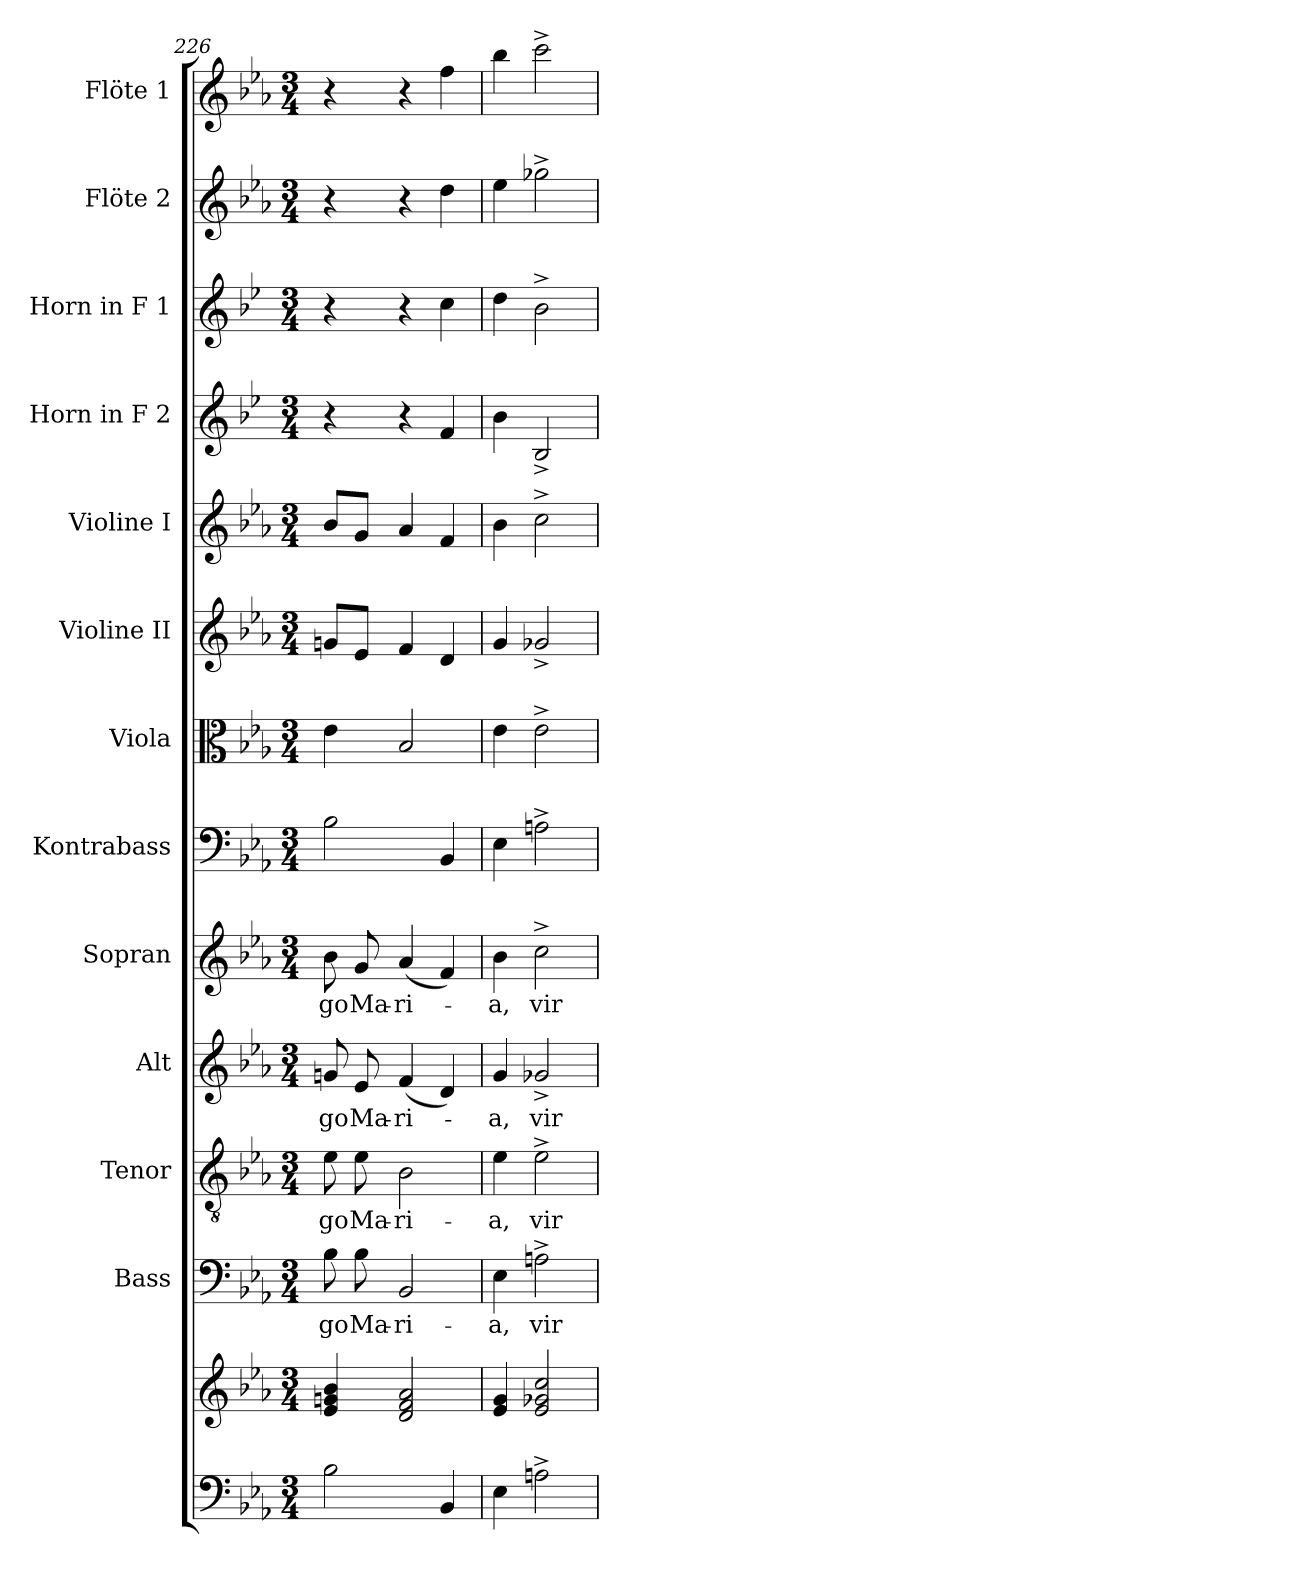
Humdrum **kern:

**kern	**kern	**kern	**text	**kern	**text	**kern	**text	**kern	**text	**kern	**kern	**kern	**kern	**kern	**kern	**kern	**kern
*part13	*part13	*part12	*part12	*part11	*part11	*part10	*part10	*part9	*part9	*part8	*part7	*part6	*part5	*part4	*part3	*part2	*part1
*staff14	*staff13	*staff12	*staff12	*staff11	*staff11	*staff10	*staff10	*staff9	*staff9	*staff8	*staff7	*staff6	*staff5	*staff4	*staff3	*staff2	*staff1
*	*	*I"Bass	*	*I"Tenor	*	*I"Alt	*	*I"Sopran	*	*I"Kontrabass	*I"Viola	*I"Violine II	*I"Violine I	*I"Horn in F 2	*I"Horn in F 1	*I"Flöte 2	*I"Flöte 1
*	*	*I'B.	*	*I'T.	*	*I'A.	*	*I'S.	*	*I'Kb.	*I'Vla.	*I'Vl. II	*I'Vl. I	*I'Hrn. F 2	*I'Hrn. F 1	*I'Fl. 2	*I'Fl. 1
!!LO:PB:g=z
*clefF4	*clefG2	*clefF4	*	*clefGv2	*	*clefG2	*	*clefG2	*	*clefF4	*clefC3	*clefG2	*clefG2	*clefG2	*clefG2	*clefG2	*clefG2
*	*	*	*	*	*	*	*	*	*	*ITrd7c12	*	*	*	*ITrd4c7	*ITrd4c7	*	*
*k[b-e-a-]	*k[b-e-a-]	*k[b-e-a-]	*	*k[b-e-a-]	*	*k[b-e-a-]	*	*k[b-e-a-]	*	*k[b-e-a-]	*k[b-e-a-]	*k[b-e-a-]	*k[b-e-a-]	*k[b-e-a-]	*k[b-e-a-]	*k[b-e-a-]	*k[b-e-a-]
*E-:	*E-:	*E-:	*	*E-:	*	*E-:	*	*E-:	*	*E-:	*E-:	*E-:	*E-:	*E-:	*E-:	*E-:	*E-:
*M3/4	*M3/4	*M3/4	*	*M3/4	*	*M3/4	*	*M3/4	*	*M3/4	*M3/4	*M3/4	*M3/4	*M3/4	*M3/4	*M3/4	*M3/4
=226	=226	=226	=226	=226	=226	=226	=226	=226	=226	=226	=226	=226	=226	=226	=226	=226	=226
!	!	!	!LO:LY:b	!	!LO:LY:b	!	!LO:LY:b	!	!LO:LY:b	!	!	!	!	!	!	!	!
2B-\	4e-/ 4gn/ 4b-/	8B-\	-go	8e-\	-go	8gn/	-go	8b-\	-go	2BB-\	4e-\	8gn/L	8b-/L	4r	4r	4r	4r
!	!	!	!LO:LY:b	!	!LO:LY:b	!	!LO:LY:b	!	!LO:LY:b	!	!	!	!	!	!	!	!
.	.	8B-\	Ma-	8e-\	Ma-	8e-/	Ma-	8g/	Ma-	.	.	8e-/J	8g/J	.	.	.	.
!	!	!	!LO:LY:b	!	!LO:LY:b	!	!LO:LY:b	!	!LO:LY:b	!	!	!	!	!	!	!	!
.	2d/ 2f/ 2a-/	2BB-/	-ri-	2B-\	-ri-	(<4f/	-ri-	(<4a-/	-ri-	.	2B-/	4f/	4a-/	4r	4r	4r	4r
4BB-/	.	.	.	.	.	4d/)	.	4f/)	.	4BBB-/	.	4d/	4f/	4B-/	4f\	4dd\	4ff\
=227	=227	=227	=227	=227	=227	=227	=227	=227	=227	=227	=227	=227	=227	=227	=227	=227	=227
!	!	!	!LO:LY:b	!	!LO:LY:b	!	!LO:LY:b	!	!LO:LY:b	!	!	!	!	!	!	!	!
4E-\	4e-/ 4g/	4E-\	-a,	4e-\	-a,	4g/	-a,	4b-\	-a,	4EE-\	4e-\	4g/	4b-\	4e-\	4g\	4ee-\	4bb-\
!	!	!	!LO:LY:b	!	!LO:LY:b	!	!LO:LY:b	!	!LO:LY:b	!	!	!	!	!	!	!	!
2An^>\	2e-/ 2g-X/ 2cc/	2An^>\	vir-	2e-^>\	vir-	2g-X^</	vir-	2cc^>\	vir-	2AAn^>\	2e-^>\	2g-X^</	2cc^>\	2E-^</	2e-^>\	2gg-X^>\	2ccc^>\
=	=	=	=	=	=	=	=	=	=	=	=	=	=	=	=	=	=
*-	*-	*-	*-	*-	*-	*-	*-	*-	*-	*-	*-	*-	*-	*-	*-	*-	*-
